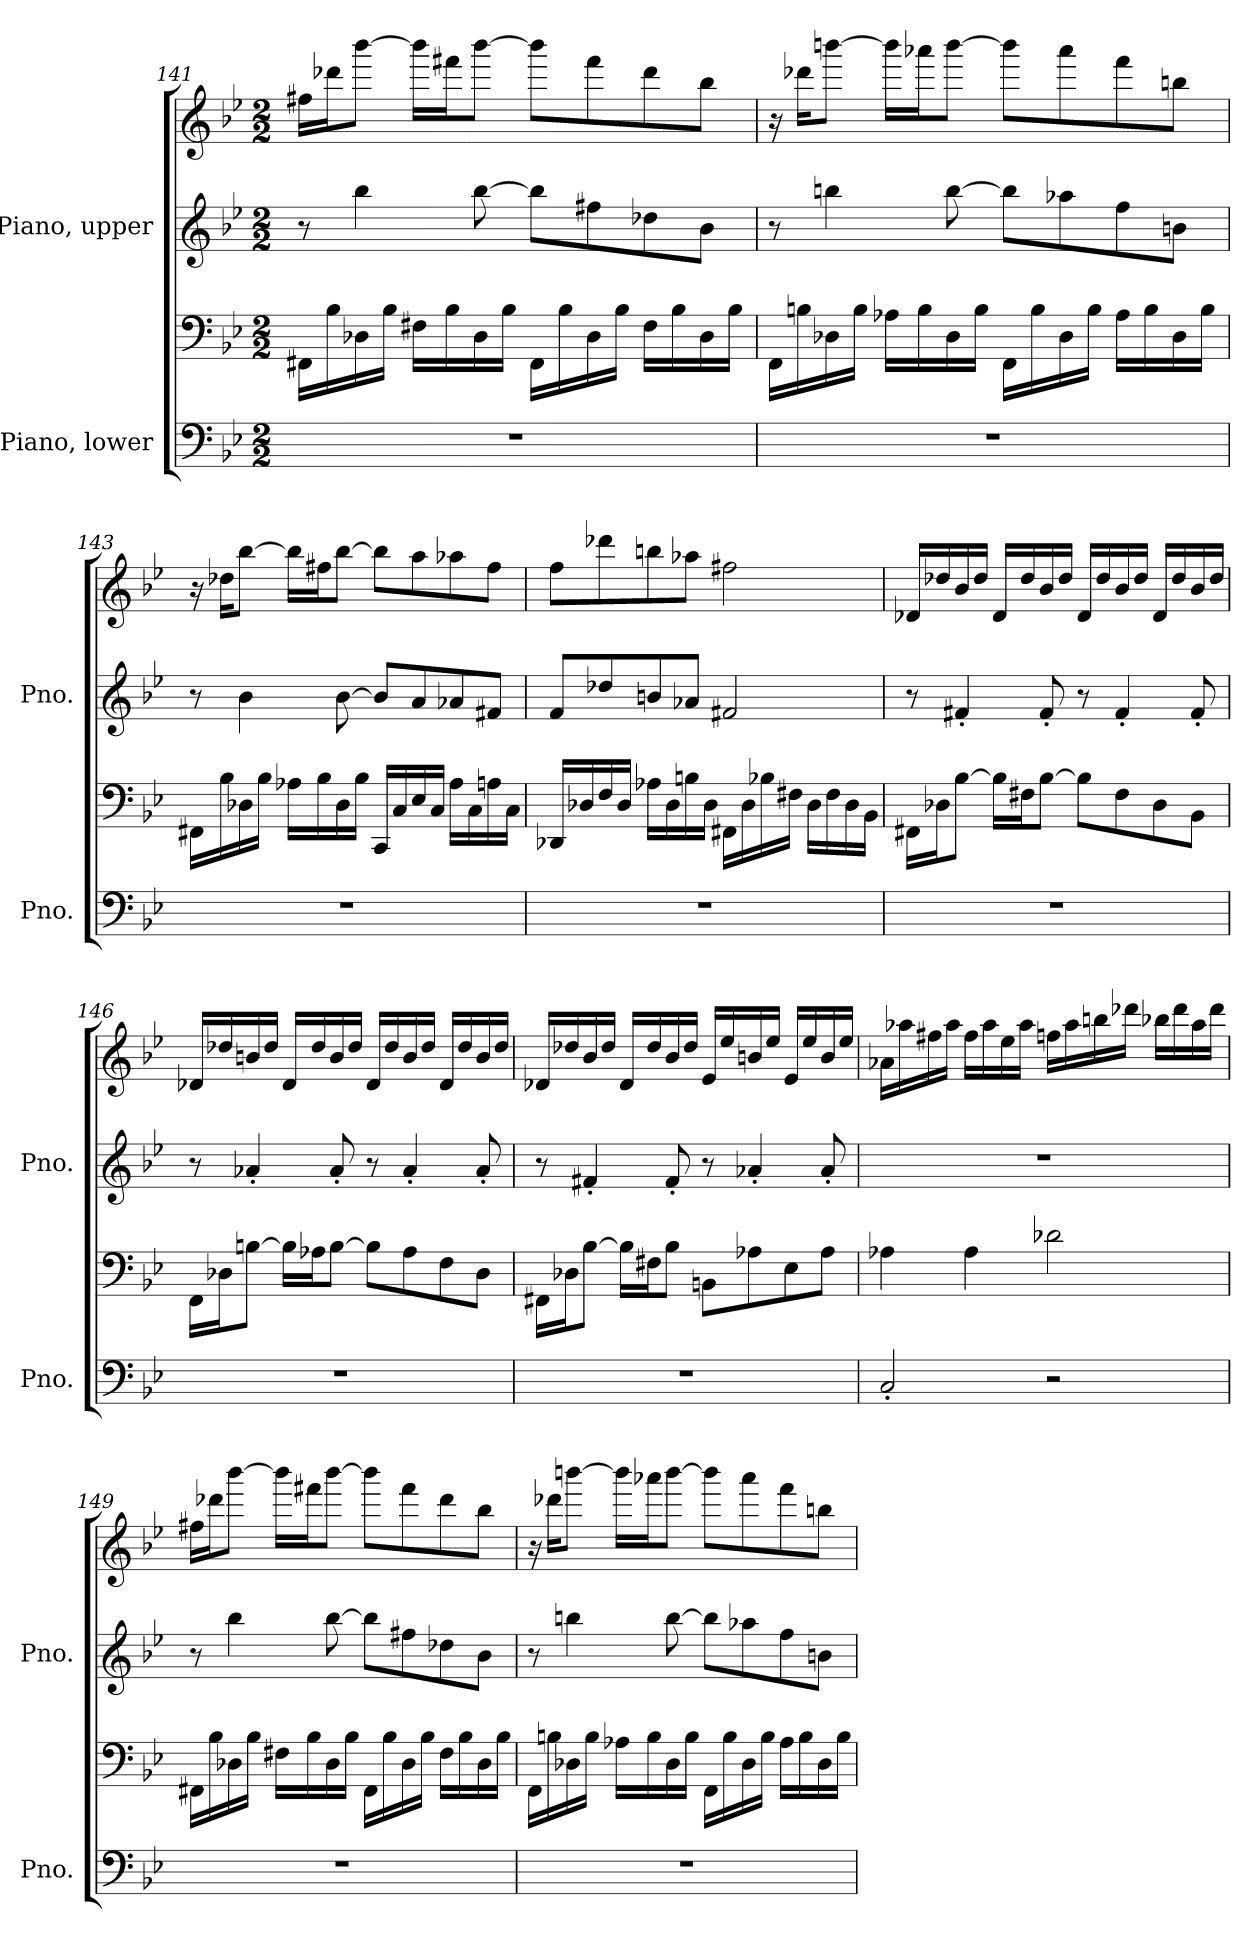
**kern	**kern	**kern	**kern
*part2	*part2	*part1	*part1
*staff4	*staff3	*staff2	*staff1
*I"Piano, lower	*	*I"Piano, upper	*
*I'Pno.	*	*I'Pno.	*
*clefF4	*clefF4	*clefG2	*clefG2
*k[b-e-]	*k[b-e-]	*k[b-e-]	*k[b-e-]
*M2/2	*M2/2	*M2/2	*M2/2
=141	=141	=141	=141
1r	16FF#X\LL	8r	16ff#X\LL
.	16B-\	.	16ddd-X\J
.	16D-X\	4bb-\	[8bbb-\J
.	16B-\JJ	.	.
.	16F#X\LL	.	16bbb-\LL]
.	16B-\	.	16fff#X\J
.	16D-\	[8bb-\	[8bbb-\J
.	16B-\JJ	.	.
.	16FF#\LL	8bb-\L]	8bbb-\L]
.	16B-\	.	.
.	16D-\	8ff#X\	8fff#\
.	16B-\JJ	.	.
.	16F#\LL	8dd-X\	8ddd-\
.	16B-\	.	.
.	16D-\	8b-\J	8bb-\J
.	16B-\JJ	.	.
!!LO:LB:g=z
=142	=142	=142	=142
1r	16FF\LL	8r	16r
.	16Bn\	.	16ddd-X\KL
.	16D-X\	4bbn\	[8bbbn\J
.	16B\JJ	.	.
.	16A-X\LL	.	16bbb\LL]
.	16B\	.	16aaa-X\J
.	16D-\	[8bb\	[8bbb\J
.	16B\JJ	.	.
.	16FF\LL	8bb\L]	8bbb\L]
.	16B\	.	.
.	16D-\	8aa-X\	8aaa-\
.	16B\JJ	.	.
.	16A-\LL	8ff\	8fff\
.	16B\	.	.
.	16D-\	8bn\J	8bbn\J
.	16B\JJ	.	.
=143	=143	=143	=143
1r	16FF#X\LL	8r	16r
.	16B-\	.	16dd-X\KL
.	16D-X\	4b-\	[8bb-\J
.	16B-\JJ	.	.
.	16A-X\LL	.	16bb-\LL]
.	16B-\	.	16ff#X\J
.	16D-\	[8b-\	[8bb-\J
.	16B-\JJ	.	.
.	16CC/LL	8b-/L]	8bb-\L]
.	16C/	.	.
.	16E-/	8a/	8aa\
.	16C/JJ	.	.
.	16A-\LL	8a-X/	8aa-X\
.	16C\	.	.
.	16An\	8f#X/J	8ff#\J
.	16C\JJ	.	.
!!LO:LB:g=z
=144	=144	=144	=144
1r	16DD-X/LL	8f/L	8ff\L
.	16D-X/	.	.
.	16F/	8dd-X/	8ddd-X\
.	16D-/JJ	.	.
.	16A-X\LL	8bn/	8bbn\
.	16D-\	.	.
.	16Bn\	8a-X/J	8aa-X\J
.	16D-\JJ	.	.
.	16FF#X\LL	2f#X/	2ff#X\
.	16D-\	.	.
.	16B-X\	.	.
.	16F#X\JJ	.	.
.	16D-\LL	.	.
.	16F#\	.	.
.	16D-\	.	.
.	16BB-\JJ	.	.
=145	=145	=145	=145
1r	16FF#X\LL	8r	16d-X/LL
.	16D-X\J	.	16dd-X/
.	[8B-\J	4f#X'/	16b-/
.	.	.	16dd-/JJ
.	16B-\LL]	.	16d-/LL
.	16F#X\J	.	16dd-/
.	[8B-\J	8f#'/	16b-/
.	.	.	16dd-/JJ
.	8B-\L]	8r	16d-/LL
.	.	.	16dd-/
.	8F#\	4f#'/	16b-/
.	.	.	16dd-/JJ
.	8D-\	.	16d-/LL
.	.	.	16dd-/
.	8BB-\J	8f#'/	16b-/
.	.	.	16dd-/JJ
!!LO:PB:g=z
=146	=146	=146	=146
1r	16FF\LL	8r	16d-X/LL
.	16D-X\J	.	16dd-X/
.	[8Bn\J	4a-X'/	16bn/
.	.	.	16dd-/JJ
.	16B\LL]	.	16d-/LL
.	16A-X\J	.	16dd-/
.	[8B\J	8a-'/	16b/
.	.	.	16dd-/JJ
.	8B\L]	8r	16d-/LL
.	.	.	16dd-/
.	8A-\	4a-'/	16b/
.	.	.	16dd-/JJ
.	8F\	.	16d-/LL
.	.	.	16dd-/
.	8D-\J	8a-'/	16b/
.	.	.	16dd-/JJ
=147	=147	=147	=147
1r	16FF#X\LL	8r	16d-X/LL
.	16D-X\J	.	16dd-X/
.	[8B-\J	4f#X'/	16b-/
.	.	.	16dd-/JJ
.	16B-\LL]	.	16d-/LL
.	16F#X\J	.	16dd-/
.	8B-\J	8f#'/	16b-/
.	.	.	16dd-/JJ
.	8BBn\L	8r	16e-/LL
.	.	.	16ee-/
.	8A-X\	4a-X'/	16bn/
.	.	.	16ee-/JJ
.	8E-\	.	16e-/LL
.	.	.	16ee-/
.	8A-\J	8a-'/	16b/
.	.	.	16ee-/JJ
!!LO:LB:g=z
=148	=148	=148	=148
2C'/	4A-X\	1r	16a-X\LL
.	.	.	16aa-X\
.	.	.	16ff#X\
.	.	.	16aa-\JJ
.	4A-\	.	16ff#\LL
.	.	.	16aa-\
.	.	.	16ee-\
.	.	.	16aa-\JJ
2r	2d-X\	.	16ffn\LL
.	.	.	16aa-\
.	.	.	16bbn\
.	.	.	16ddd-X\JJ
.	.	.	16bb-X\LL
.	.	.	16ddd-\
.	.	.	16aa-\
.	.	.	16ddd-\JJ
=149	=149	=149	=149
1r	16FF#X\LL	8r	16ff#X\LL
.	16B-\	.	16ddd-X\J
.	16D-X\	4bb-\	[8bbb-\J
.	16B-\JJ	.	.
.	16F#X\LL	.	16bbb-\LL]
.	16B-\	.	16fff#X\J
.	16D-\	[8bb-\	[8bbb-\J
.	16B-\JJ	.	.
.	16FF#\LL	8bb-\L]	8bbb-\L]
.	16B-\	.	.
.	16D-\	8ff#X\	8fff#\
.	16B-\JJ	.	.
.	16F#\LL	8dd-X\	8ddd-\
.	16B-\	.	.
.	16D-\	8b-\J	8bb-\J
.	16B-\JJ	.	.
!!LO:LB:g=z
=150	=150	=150	=150
1r	16FF\LL	8r	16r
.	16Bn\	.	16ddd-X\KL
.	16D-X\	4bbn\	[8bbbn\J
.	16B\JJ	.	.
.	16A-X\LL	.	16bbb\LL]
.	16B\	.	16aaa-X\J
.	16D-\	[8bb\	[8bbb\J
.	16B\JJ	.	.
.	16FF\LL	8bb\L]	8bbb\L]
.	16B\	.	.
.	16D-\	8aa-X\	8aaa-\
.	16B\JJ	.	.
.	16A-\LL	8ff\	8fff\
.	16B\	.	.
.	16D-\	8bn\J	8bbn\J
.	16B\JJ	.	.
=	=	=	=
*-	*-	*-	*-
